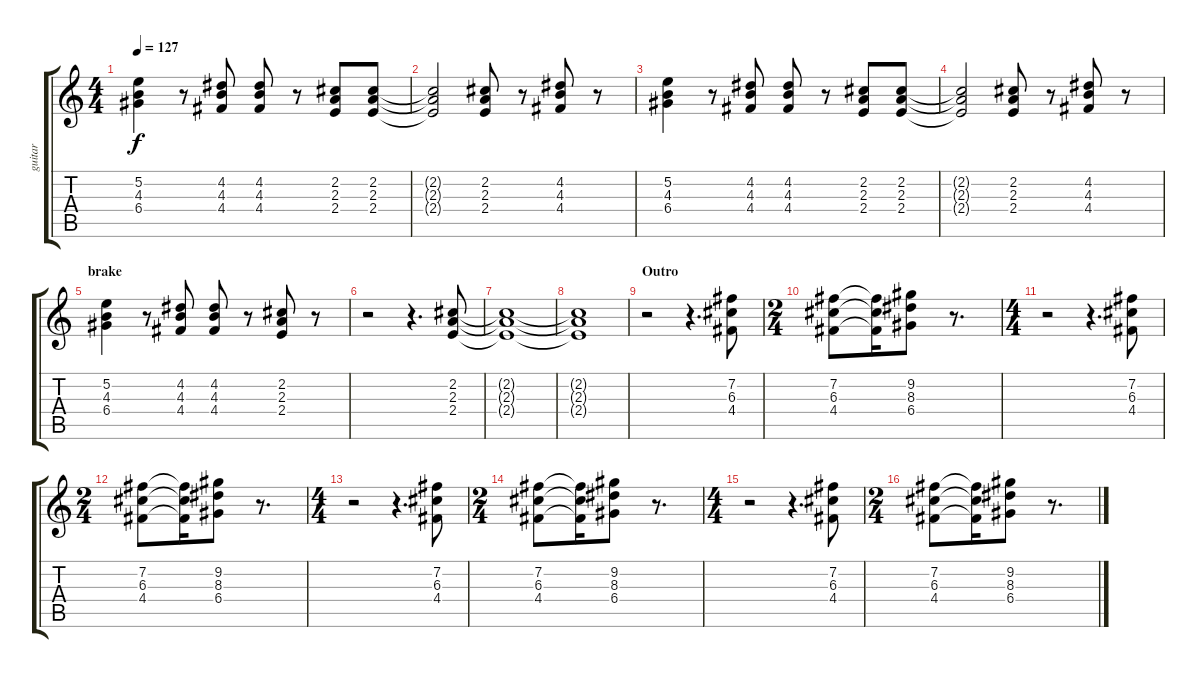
\track ("guitar" "guitar") {instrument overdrivenguitar}
\staff {score tabs}
\tuning (E4 B3 G3 D3 A2 E2) {hide}
\ts (4 4)
\tempo 127
\clef g2
\ks c
(5.2 4.3 6.4).4{dy f} r.8 (4.2 4.3 4.4).8 (4.2 4.3 4.4).8 r.8 (2.2 2.3 2.4).8 (2.2 2.3 2.4).8 |
(2.2{t} 2.3{t} 2.4{t}).2 (2.2 2.3 2.4).8 r.8 (4.2 4.3 4.4).8 r.8 |
(5.2 4.3 6.4).4 r.8 (4.2 4.3 4.4).8 (4.2 4.3 4.4).8 r.8 (2.2 2.3 2.4).8 (2.2 2.3 2.4).8 |
(2.2{t} 2.3{t} 2.4{t}).2 (2.2 2.3 2.4).8 r.8 (4.2 4.3 4.4).8 r.8 |
\section ("" "brake")
(5.2 4.3 6.4).4 r.8 (4.2 4.3 4.4).8 (4.2 4.3 4.4).8 r.8 (2.2 2.3 2.4).8 r.8 |
r.2 r.4{d} (2.2 2.3 2.4).8 |
(2.2{t} 2.3{t} 2.4{t}).1 |
(2.2{t} 2.3{t} 2.4{t}).1 |
\section ("" "Outro")
r.2 r.4{d} (7.2 6.3 4.4).8 |
\ts (2 4)
(7.2 6.3 4.4).8 (7.2{t} 6.3{t} 4.4{t}).16 (9.2 8.3 6.4).8 r.8{d} |
\ts (4 4)
r.2 r.4{d} (7.2 6.3 4.4).8 |
\ts (2 4)
(7.2 6.3 4.4).8 (7.2{t} 6.3{t} 4.4{t}).16 (9.2 8.3 6.4).8 r.8{d} |
\ts (4 4)
r.2 r.4{d} (7.2 6.3 4.4).8 |
\ts (2 4)
(7.2 6.3 4.4).8 (7.2{t} 6.3{t} 4.4{t}).16 (9.2 8.3 6.4).8 r.8{d} |
\ts (4 4)
r.2 r.4{d} (7.2 6.3 4.4).8 |
\ts (2 4)
(7.2 6.3 4.4).8 (7.2{t} 6.3{t} 4.4{t}).16 (9.2 8.3 6.4).8 r.8{d}
